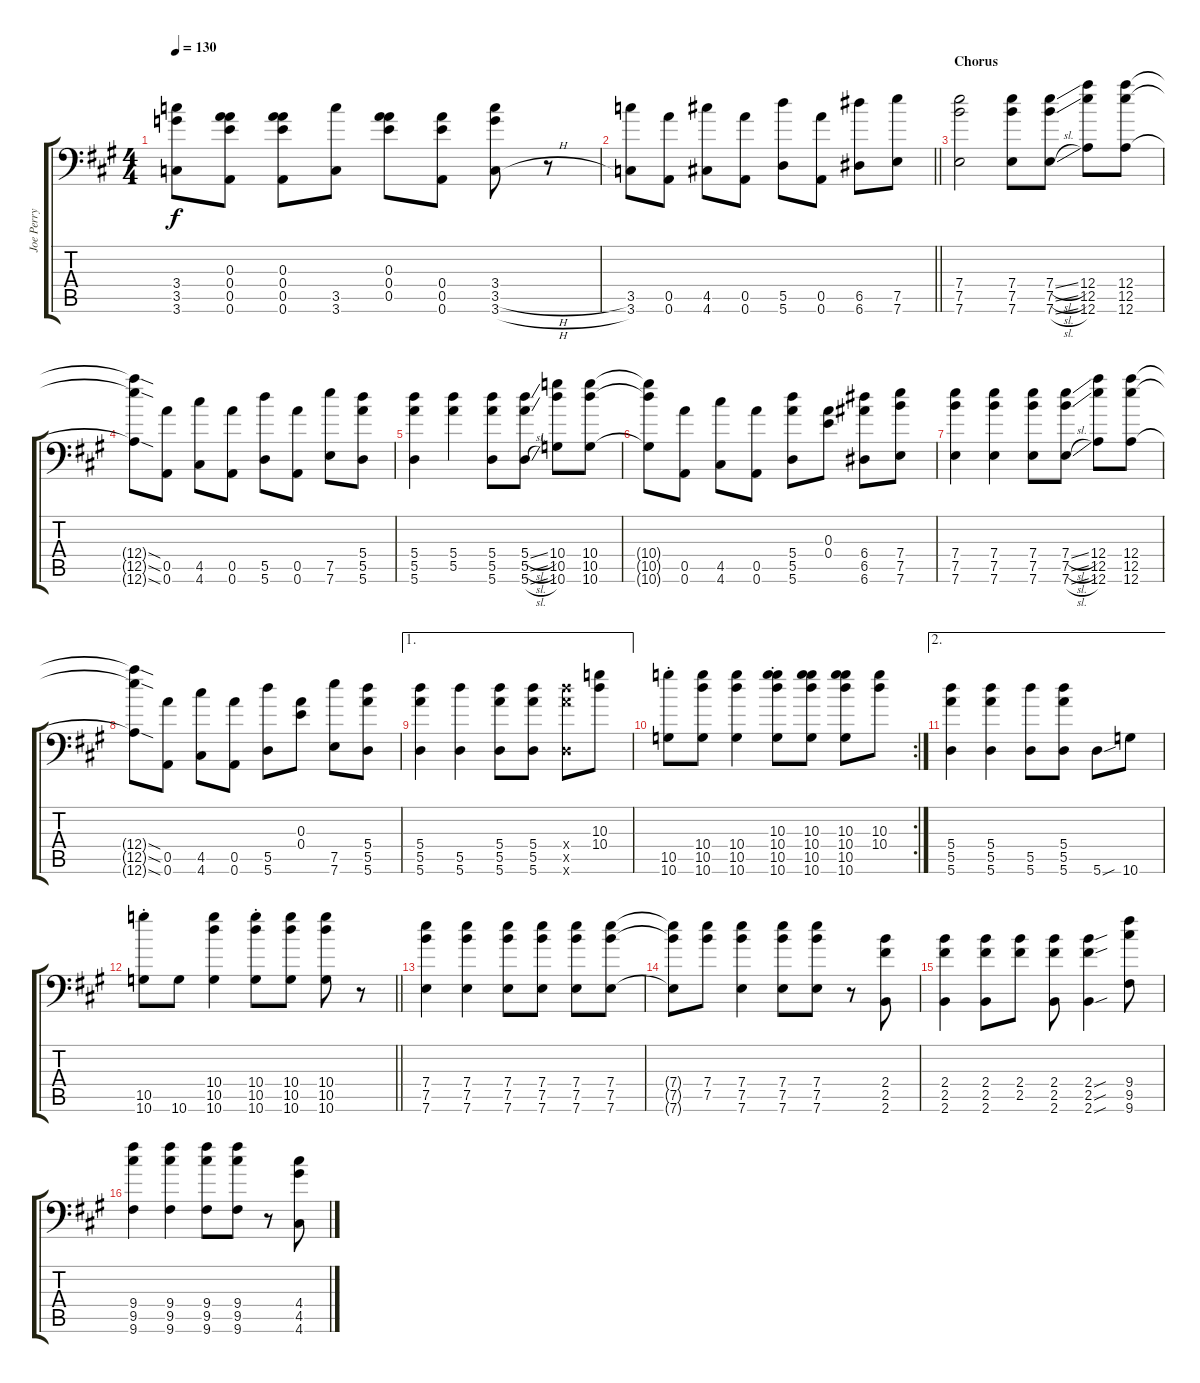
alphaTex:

\track ("Joe Perry" "Joe Perry") {instrument distortionguitar}
\staff {score tabs}
\tuning (E4 Db4 A3 E3 A3 A1) {hide}
\ts (4 4)
\tempo 130
\clef f4
\ks a
(3.4 3.5 3.6).8{dy f} (0.3 0.4 0.5 0.6).8 (0.3 0.4 0.5 0.6).8 (3.5 3.6).8 (0.3 0.4 0.5).8 (0.4 0.5 0.6).8 (3.4 3.5{h} 3.6{h}).8 r.8 |
\barLineRight lightlight
(3.5 3.6).8 (0.5 0.6).8 (4.5 4.6).8 (0.5 0.6).8 (5.5 5.6).8 (0.5 0.6).8 (6.5 6.6).8 (7.5 7.6).8 |
\section ("" "Chorus")
(7.4 7.5 7.6).2 (7.4 7.5 7.6).8 (7.4{sl} 7.5{sl} 7.6{sl}).8 (12.4 12.5 12.6).8 (12.4 12.5 12.6).8 |
(12.4{sod t} 12.5{sod t} 12.6{sod t}).8 (0.5 0.6).8 (4.5 4.6).8 (0.5 0.6).8 (5.5 5.6).8 (0.5 0.6).8 (7.5 7.6).8 (5.4 5.5 5.6).8 |
(5.4 5.5 5.6).4 (5.4 5.5).4 (5.4 5.5 5.6).8 (5.4{sl} 5.5{sl} 5.6{sl}).8 (10.4 10.5 10.6).8 (10.4 10.5 10.6).8 |
(10.4{t} 10.5{t} 10.6{t}).8 (0.5 0.6).8 (4.5 4.6).8 (0.5 0.6).8 (5.4 5.5 5.6).8 (0.3 0.4).8 (6.4 6.5 6.6).8 (7.4 7.5 7.6).8 |
(7.4 7.5 7.6).4 (7.4 7.5 7.6).4 (7.4 7.5 7.6).8 (7.4{sl} 7.5{sl} 7.6{sl}).8 (12.4 12.5 12.6).8 (12.4 12.5 12.6).8 |
(12.4{sod t} 12.5{sod t} 12.6{sod t}).8 (0.5 0.6).8 (4.5 4.6).8 (0.5 0.6).8 (5.5 5.6).8 (0.3 0.4).8 (7.5 7.6).8 (5.4 5.5 5.6).8 |
\ae 1
(5.4 5.5 5.6).4 (5.5 5.6).4 (5.4 5.5 5.6).8 (5.4 5.5 5.6).8 (5.4{x} 5.5{x} 5.6{x}).8 (10.3 10.4).8 |
\rc 2
(10.5{st} 10.6{st}).8 (10.4 10.5 10.6).8 (10.4 10.5 10.6).4 (10.3{st} 10.4{st} 10.5{st} 10.6{st}).8 (10.3 10.4 10.5 10.6).8 (10.3 10.4 10.5 10.6).8 (10.3 10.4).8 |
\ae 2
(5.4 5.5 5.6).4 (5.4 5.5 5.6).4 (5.5 5.6).8 (5.4 5.5 5.6).8 5.6{sou}.8 10.6.8 |
\barLineRight lightlight
(10.5{st} 10.6{st}).8 10.6.8 (10.4 10.5 10.6).4 (10.4{st} 10.5{st} 10.6{st}).8 (10.4 10.5 10.6).8 (10.4 10.5 10.6).8 r.8 |
(7.4 7.5 7.6).4 (7.4 7.5 7.6).4 (7.4 7.5 7.6).8 (7.4 7.5 7.6).8 (7.4 7.5 7.6).8 (7.4 7.5 7.6).8 |
(7.4{t} 7.5{t} 7.6{t}).8 (7.4 7.5).8 (7.4 7.5 7.6).4 (7.4 7.5 7.6).8 (7.4 7.5 7.6).8 r.8 (2.4 2.5 2.6).8 |
(2.4 2.5 2.6).4 (2.4 2.5 2.6).8 (2.4 2.5).8 (2.4 2.5 2.6).8 (2.4{sou} 2.5{sou} 2.6{sou}).4 (9.4 9.5 9.6).8 |
(9.4 9.5 9.6).4 (9.4 9.5 9.6).4 (9.4 9.5 9.6).8 (9.4 9.5 9.6).8 r.8 (4.4 4.5 4.6).8
